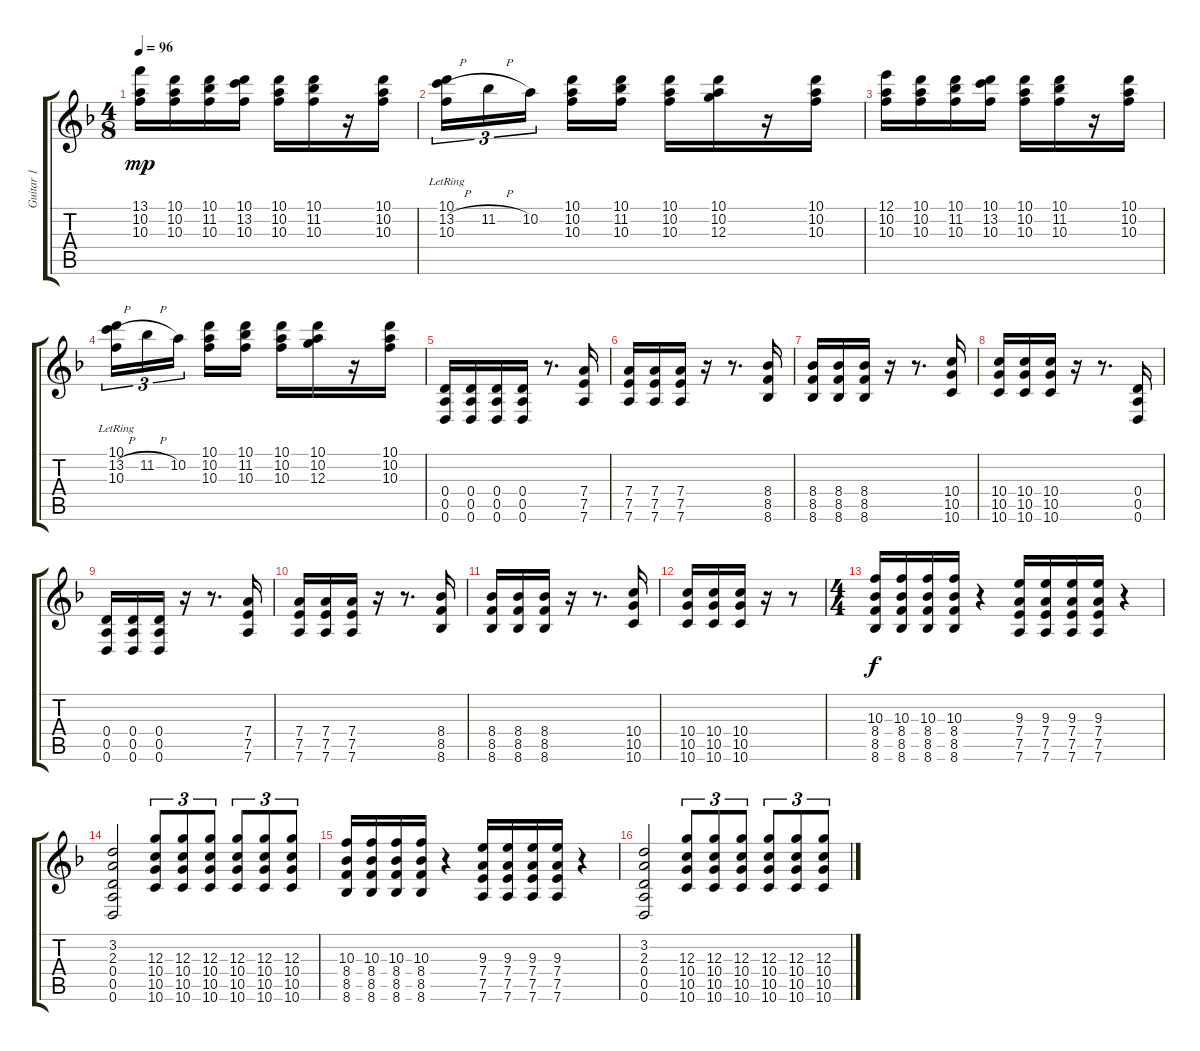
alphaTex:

\track ("Guitar 1" "Guitar 1") {instrument distortionguitar}
\staff {score tabs}
\tuning (E4 B3 G3 D3 A2 D2) {hide}
\ts (4 8)
\tempo 96
\clef g2
\ks f
(13.1 10.2 10.3).16{dy mp} (10.1 10.2 10.3).16 (10.1 11.2 10.3).16 (10.1 13.2 10.3).16 (10.1 10.2 10.3).16 (10.1 11.2 10.3).16 r.16 (10.1 10.2 10.3).16 |
(10.1{lr} 13.2{h} 10.3{lr}).16{tu (3 2)} 11.2{h}.16{tu (3 2)} 10.2.16{tu (3 2)} (10.1 10.2 10.3).16 (10.1 11.2 10.3).16 (10.1 10.2 10.3).16 (10.1 10.2 12.3).16 r.16 (10.1 10.2 10.3).16 |
(12.1 10.2 10.3).16 (10.1 10.2 10.3).16 (10.1 11.2 10.3).16 (10.1 13.2 10.3).16 (10.1 10.2 10.3).16 (10.1 11.2 10.3).16 r.16 (10.1 10.2 10.3).16 |
(10.1{lr} 13.2{h} 10.3{lr}).16{tu (3 2)} 11.2{h}.16{tu (3 2)} 10.2.16{tu (3 2)} (10.1 10.2 10.3).16 (10.1 11.2 10.3).16 (10.1 10.2 10.3).16 (10.1 10.2 12.3).16 r.16 (10.1 10.2 10.3).16 |
(0.4 0.5 0.6).16 (0.4 0.5 0.6).16 (0.4 0.5 0.6).16 (0.4 0.5 0.6).16 r.8{d} (7.4 7.5 7.6).16 |
(7.4 7.5 7.6).16 (7.4 7.5 7.6).16 (7.4 7.5 7.6).16 r.16 r.8{d} (8.4 8.5 8.6).16 |
(8.4 8.5 8.6).16 (8.4 8.5 8.6).16 (8.4 8.5 8.6).16 r.16 r.8{d} (10.4 10.5 10.6).16 |
(10.4 10.5 10.6).16 (10.4 10.5 10.6).16 (10.4 10.5 10.6).16 r.16 r.8{d} (0.4 0.5 0.6).16 |
(0.4 0.5 0.6).16 (0.4 0.5 0.6).16 (0.4 0.5 0.6).16 r.16 r.8{d} (7.4 7.5 7.6).16 |
(7.4 7.5 7.6).16 (7.4 7.5 7.6).16 (7.4 7.5 7.6).16 r.16 r.8{d} (8.4 8.5 8.6).16 |
(8.4 8.5 8.6).16 (8.4 8.5 8.6).16 (8.4 8.5 8.6).16 r.16 r.8{d} (10.4 10.5 10.6).16 |
(10.4 10.5 10.6).16 (10.4 10.5 10.6).16 (10.4 10.5 10.6).16 r.16 r.8 |
\ts (4 4)
(10.3 8.4 8.5 8.6).16{dy f instrument distortionguitar} (10.3 8.4 8.5 8.6).16 (10.3 8.4 8.5 8.6).16 (10.3 8.4 8.5 8.6).16 r.4 (9.3 7.4 7.5 7.6).16 (9.3 7.4 7.5 7.6).16 (9.3 7.4 7.5 7.6).16 (9.3 7.4 7.5 7.6).16 r.4 |
(3.2 2.3 0.4 0.5 0.6).2 (12.3 10.4 10.5 10.6).8{tu (3 2)} (12.3 10.4 10.5 10.6).8{tu (3 2)} (12.3 10.4 10.5 10.6).8{tu (3 2)} (12.3 10.4 10.5 10.6).8{tu (3 2)} (12.3 10.4 10.5 10.6).8{tu (3 2)} (12.3 10.4 10.5 10.6).8{tu (3 2)} |
(10.3 8.4 8.5 8.6).16 (10.3 8.4 8.5 8.6).16 (10.3 8.4 8.5 8.6).16 (10.3 8.4 8.5 8.6).16 r.4 (9.3 7.4 7.5 7.6).16 (9.3 7.4 7.5 7.6).16 (9.3 7.4 7.5 7.6).16 (9.3 7.4 7.5 7.6).16 r.4 |
(3.2 2.3 0.4 0.5 0.6).2 (12.3 10.4 10.5 10.6).8{tu (3 2)} (12.3 10.4 10.5 10.6).8{tu (3 2)} (12.3 10.4 10.5 10.6).8{tu (3 2)} (12.3 10.4 10.5 10.6).8{tu (3 2)} (12.3 10.4 10.5 10.6).8{tu (3 2)} (12.3 10.4 10.5 10.6).8{tu (3 2)}
